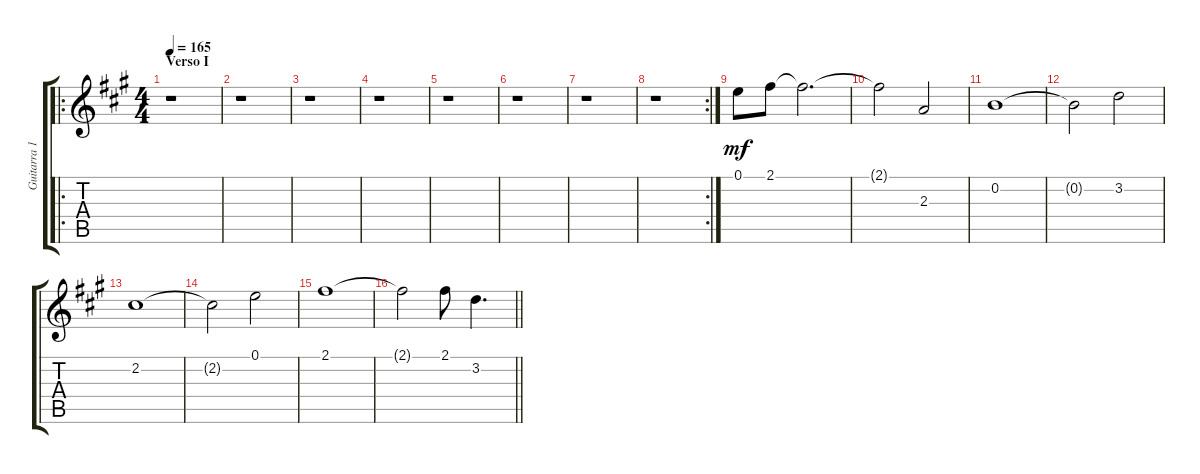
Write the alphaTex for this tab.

\track ("Guitarra 1" "Guitarra 1") {instrument acousticguitarsteel}
\staff {score tabs}
\tuning (E4 B3 G3 D3 A2 E2) {hide}
\ro
\ts (4 4)
\section ("" "Verso I")
\tempo 165
\clef g2
\ks a
r.1{dy mf} |
r.1 |
r.1 |
r.1 |
r.1 |
r.1 |
r.1 |
\rc 2
r.1 |
0.1.8 2.1.8 2.1{t}.2{d} |
2.1{t}.2 2.3.2 |
0.2.1 |
0.2{t}.2 3.2.2 |
2.2.1 |
2.2{t}.2 0.1.2 |
2.1.1 |
\barLineRight lightlight
2.1{t}.2 2.1.8 3.2.4{d}
